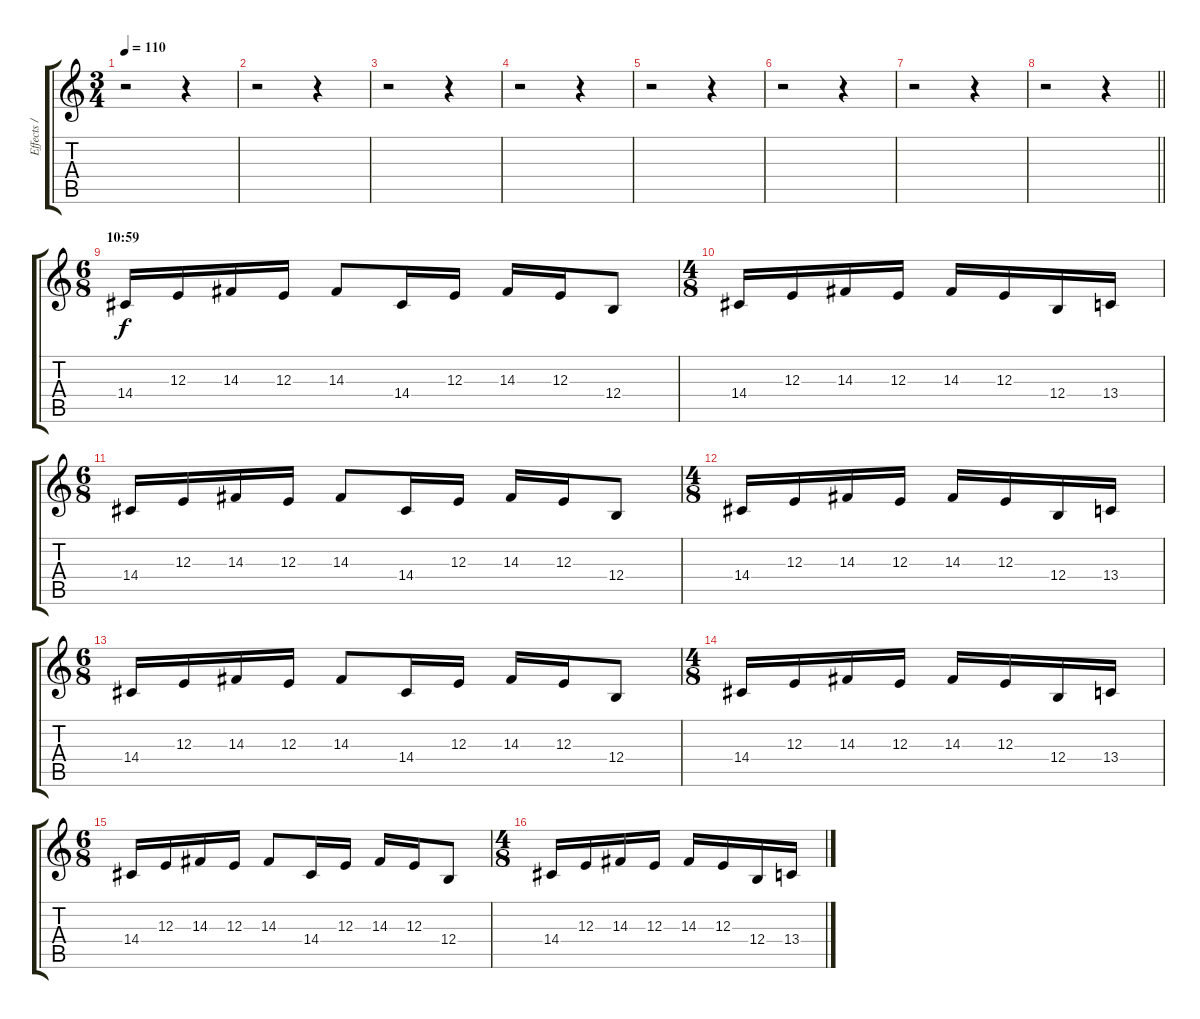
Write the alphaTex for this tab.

\track ("Effects / Vocals / Add'l Guitar" "Effects / ") {instrument lead2sawtooth}
\staff {score tabs}
\tuning (Db4 Ab3 E3 B2 Gb2 Db2) {hide}
\ts (3 4)
\tempo 110
\clef g2
\ks c
r.2{dy f} r.4 |
r.2 r.4 |
r.2 r.4 |
r.2 r.4 |
r.2 r.4 |
r.2 r.4 |
r.2 r.4 |
\barLineRight lightlight
r.2 r.4 |
\ts (6 8)
\section ("" "10:59")
14.4.16{volume 10 balance 8 instrument rockorgan} 12.3.16 14.3.16 12.3.16{beam split} 14.3.8{beam merge} 14.4.16 12.3.16{beam split} 14.3.16 12.3.16 12.4.8 |
\ts (4 8)
14.4.16 12.3.16{beam merge} 14.3.16 12.3.16 14.3.16 12.3.16{beam merge} 12.4.16 13.4.16 |
\ts (6 8)
14.4.16 12.3.16 14.3.16 12.3.16{beam split} 14.3.8{beam merge} 14.4.16 12.3.16{beam split} 14.3.16 12.3.16 12.4.8 |
\ts (4 8)
14.4.16 12.3.16{beam merge} 14.3.16 12.3.16 14.3.16 12.3.16{beam merge} 12.4.16 13.4.16 |
\ts (6 8)
14.4.16 12.3.16 14.3.16 12.3.16{beam split} 14.3.8{beam merge} 14.4.16 12.3.16{beam split} 14.3.16 12.3.16 12.4.8 |
\ts (4 8)
14.4.16 12.3.16{beam merge} 14.3.16 12.3.16 14.3.16 12.3.16{beam merge} 12.4.16 13.4.16 |
\ts (6 8)
14.4.16 12.3.16 14.3.16 12.3.16{beam split} 14.3.8{beam merge} 14.4.16 12.3.16{beam split} 14.3.16 12.3.16 12.4.8 |
\ts (4 8)
14.4.16 12.3.16{beam merge} 14.3.16 12.3.16 14.3.16 12.3.16{beam merge} 12.4.16 13.4.16
